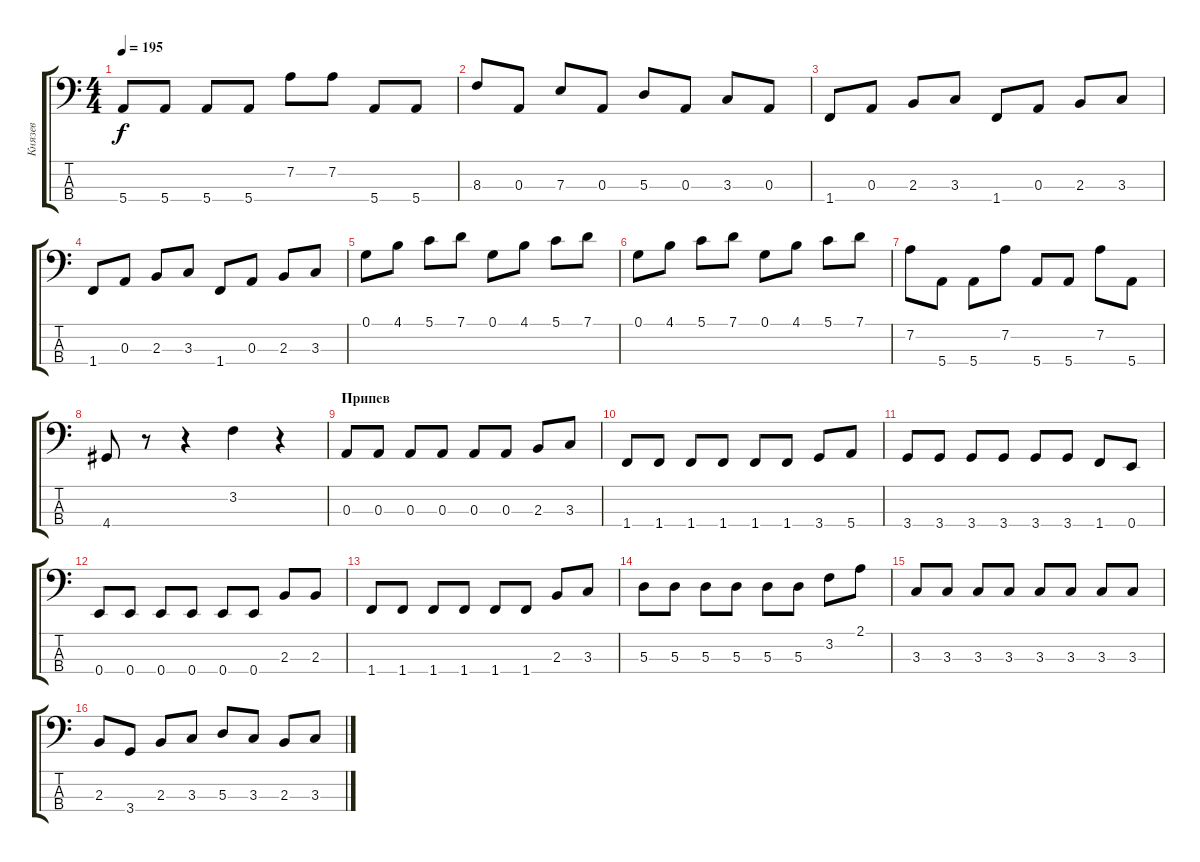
\track ("Князев" "Князев") {instrument electricbassfinger}
\staff {score tabs}
\tuning (G2 D2 A1 E1) {hide}
\ts (4 4)
\tempo 195
\clef f4
\ks c
5.4.8{dy f} 5.4.8 5.4.8 5.4.8 7.2.8 7.2.8 5.4.8 5.4.8 |
8.3.8 0.3.8 7.3.8 0.3.8 5.3.8 0.3.8 3.3.8 0.3.8 |
1.4.8 0.3.8 2.3.8 3.3.8 1.4.8 0.3.8 2.3.8 3.3.8 |
1.4.8 0.3.8 2.3.8 3.3.8 1.4.8 0.3.8 2.3.8 3.3.8 |
0.1.8 4.1.8 5.1.8 7.1.8 0.1.8 4.1.8 5.1.8 7.1.8 |
0.1.8 4.1.8 5.1.8 7.1.8 0.1.8 4.1.8 5.1.8 7.1.8 |
7.2.8 5.4.8 5.4.8 7.2.8 5.4.8 5.4.8 7.2.8 5.4.8 |
4.4.8 r.8 r.4 3.2.4 r.4 |
\section ("" "Припев")
0.3.8 0.3.8 0.3.8 0.3.8 0.3.8 0.3.8 2.3.8 3.3.8 |
1.4.8 1.4.8 1.4.8 1.4.8 1.4.8 1.4.8 3.4.8 5.4.8 |
3.4.8 3.4.8 3.4.8 3.4.8 3.4.8 3.4.8 1.4.8 0.4.8 |
0.4.8 0.4.8 0.4.8 0.4.8 0.4.8 0.4.8 2.3.8 2.3.8 |
1.4.8 1.4.8 1.4.8 1.4.8 1.4.8 1.4.8 2.3.8 3.3.8 |
5.3.8 5.3.8 5.3.8 5.3.8 5.3.8 5.3.8 3.2.8 2.1.8 |
3.3.8 3.3.8 3.3.8 3.3.8 3.3.8 3.3.8 3.3.8 3.3.8 |
2.3.8 3.4.8 2.3.8 3.3.8 5.3.8 3.3.8 2.3.8 3.3.8
